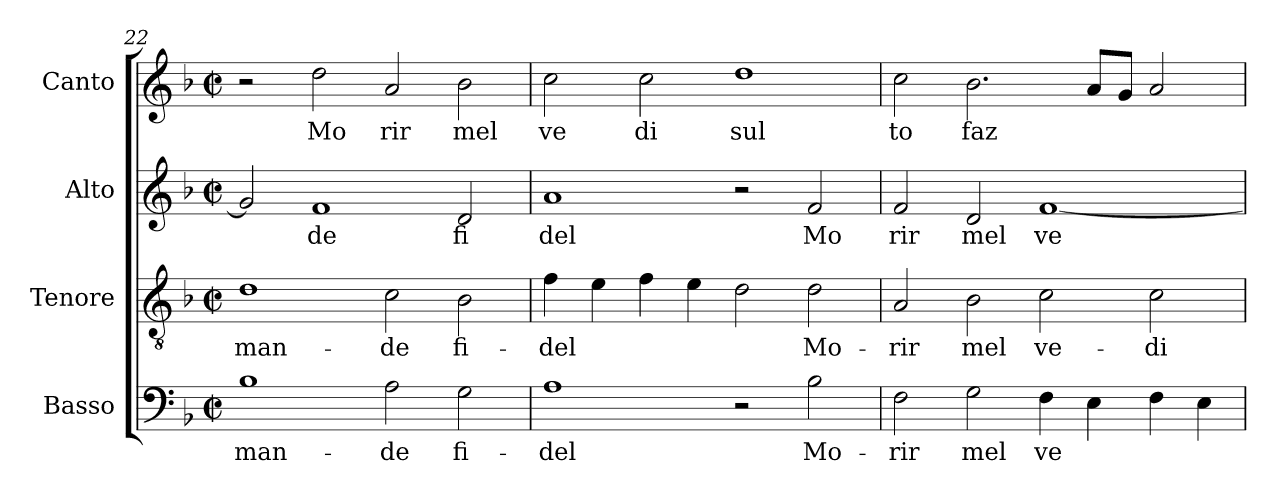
**kern	**text	**kern	**text	**kern	**text	**kern	**text
*part4	*part4	*part3	*part3	*part2	*part2	*part1	*part1
*staff4	*staff4	*staff3	*staff3	*staff2	*staff2	*staff1	*staff1
*I"Basso	*	*I"Tenore	*	*I"Alto	*	*I"Canto	*
*clefF4	*	*clefGv2	*	*clefG2	*	*clefG2	*
*k[b-]	*	*k[b-]	*	*k[b-]	*	*k[b-]	*
*F:	*	*F:	*	*F:	*	*F:	*
*M2/2	*	*M2/2	*	*M2/2	*	*M2/2	*
*met(c|)	*	*met(c|)	*	*met(c|)	*	*met(c|)	*
=22	=22	=22	=22	=22	=22	=22	=22
!	!LO:LY:b:cj	!	!LO:LY:b:cj	!	!LO:LY:b:cj	!	!
1B-	-man-	1d	-man-	2g/]	.	2r	.
!	!	!	!	!	!LO:LY:b:cj	!	!LO:LY:a:cj
.	.	.	.	1f	de	2dd\	Mo
!	!LO:LY:b:cj	!	!LO:LY:b:cj	!	!	!	!LO:LY:a:cj
2A\	-de	2c\	-de	.	.	2a/	rir
!	!LO:LY:b:cj	!	!LO:LY:b:cj	!	!LO:LY:b:cj	!	!LO:LY:a:cj
2G\	fi-	2B-\	fi-	2d/	fi	2b-\	mel
=23	=23	=23	=23	=23	=23	=23	=23
!	!LO:LY:b:cj	!	!LO:LY:b:cj	!	!LO:LY:b:cj	!	!LO:LY:a:cj
1A	-del	4f\	-del	1a	del	2cc\	ve
!	!	!	!LO:LY:b:cj	!	!	!	!
.	.	4e\	.	.	.	.	.
!	!	!	!LO:LY:b:cj	!	!	!	!LO:LY:a:cj
.	.	4f\	.	.	.	2cc\	di
!	!	!	!LO:LY:b:cj	!	!	!	!
.	.	4e\	.	.	.	.	.
!	!	!	!LO:LY:b:cj	!	!	!	!LO:LY:a:cj
2r	.	2d\	.	2r	.	1dd	sul
!	!LO:LY:b:cj	!	!LO:LY:b:cj	!	!LO:LY:b:cj	!	!
2B-\	Mo-	2d\	Mo-	2f/	Mo	.	.
=24	=24	=24	=24	=24	=24	=24	=24
!	!LO:LY:b:cj	!	!LO:LY:b:cj	!	!LO:LY:b:cj	!	!LO:LY:a:cj
2F\	-rir	2A/	-rir	2f/	rir	2cc\	to
!	!LO:LY:b:cj	!	!LO:LY:b:cj	!	!LO:LY:b:cj	!	!LO:LY:a:cj
2G\	mel	2B-\	mel	2d/	mel	2.b-\	faz
!	!LO:LY:b:cj	!	!LO:LY:b:cj	!	!LO:LY:b:cj	!	!
4F\	ve-	2c\	ve-	[<1f	ve	.	.
!	!LO:LY:b:cj	!	!	!	!	!	!LO:LY:a:cj
4E\	--	.	.	.	.	8a/L	.
!	!	!	!	!	!	!	!LO:LY:a:cj
.	.	.	.	.	.	8g/J	.
!	!LO:LY:b:cj	!	!LO:LY:b:cj	!	!	!	!LO:LY:a:cj
4F\	--	2c\	-di	.	.	2a/	.
!	!LO:LY:b:cj	!	!	!	!	!	!
4E\	--	.	.	.	.	.	.
=	=	=	=	=	=	=	=
*-	*-	*-	*-	*-	*-	*-	*-
